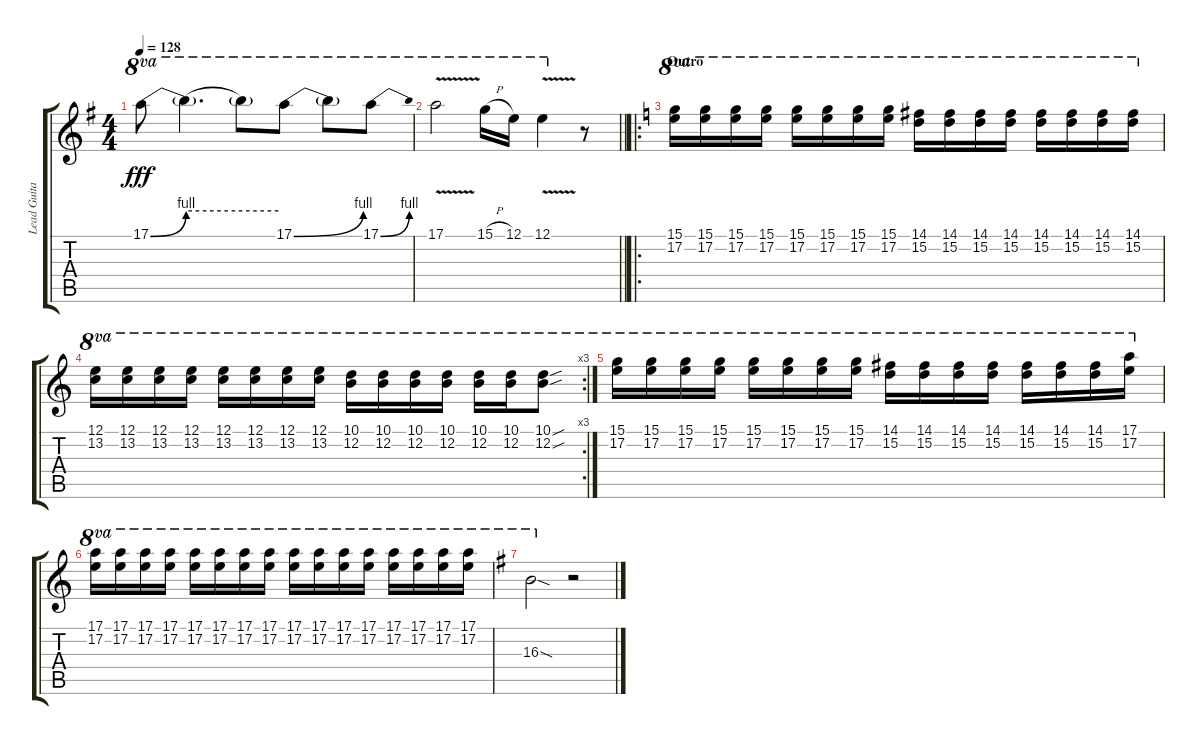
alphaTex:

\track ("Lead Guitar" "Lead Guita") {instrument distortionguitar}
\staff {score tabs}
\tuning (E4 B3 G3 D3 A2 E2) {hide}
\ts (4 4)
\tempo 128
\clef g2
\ks g
17.1{be (bend 0 0 60 4)}.8{ot 8va dy fff} 17.1{be (hold 0 4 60 4) t}.4{d ot 8va} 17.1{t}.8{ot 8va} 17.1{be (bend 0 0 60 4)}.8{ot 8va} 17.1{t}.8{ot 8va} 17.1{be (bend 0 0 60 4)}.8{ot 8va} |
\barLineRight lightlight
17.1{v}.2{ot 8va} 15.1{h}.16{ot 8va} 12.1.16{ot 8va} 12.1{v}.4{ot 8va} r.8 |
\ro
\section ("" "Outro")
\ks c
(15.1 17.2).16{ot 8va} (15.1 17.2).16{ot 8va} (15.1 17.2).16{ot 8va} (15.1 17.2).16{ot 8va} (15.1 17.2).16{ot 8va} (15.1 17.2).16{ot 8va} (15.1 17.2).16{ot 8va} (15.1 17.2).16{ot 8va} (14.1 15.2).16{ot 8va} (14.1 15.2).16{ot 8va} (14.1 15.2).16{ot 8va} (14.1 15.2).16{ot 8va} (14.1 15.2).16{ot 8va} (14.1 15.2).16{ot 8va} (14.1 15.2).16{ot 8va} (14.1 15.2).16{ot 8va} |
\rc 3
(12.1 13.2).16{ot 8va} (12.1 13.2).16{ot 8va} (12.1 13.2).16{ot 8va} (12.1 13.2).16{ot 8va} (12.1 13.2).16{ot 8va} (12.1 13.2).16{ot 8va} (12.1 13.2).16{ot 8va} (12.1 13.2).16{ot 8va} (10.1 12.2).16{ot 8va} (10.1 12.2).16{ot 8va} (10.1 12.2).16{ot 8va} (10.1 12.2).16{ot 8va} (10.1 12.2).16{ot 8va} (10.1 12.2).16{ot 8va} (10.1{sou} 12.2{sou}).8{ot 8va} |
(15.1 17.2).16{ot 8va} (15.1 17.2).16{ot 8va} (15.1 17.2).16{ot 8va} (15.1 17.2).16{ot 8va} (15.1 17.2).16{ot 8va} (15.1 17.2).16{ot 8va} (15.1 17.2).16{ot 8va} (15.1 17.2).16{ot 8va} (14.1 15.2).16{ot 8va} (14.1 15.2).16{ot 8va} (14.1 15.2).16{ot 8va} (14.1 15.2).16{ot 8va} (14.1 15.2).16{ot 8va} (14.1 15.2).16{ot 8va} (14.1 15.2).16{ot 8va} (17.1 17.2).16{ot 8va} |
(17.1 17.2).16{ot 8va} (17.1 17.2).16{ot 8va} (17.1 17.2).16{ot 8va} (17.1 17.2).16{ot 8va} (17.1 17.2).16{ot 8va} (17.1 17.2).16{ot 8va} (17.1 17.2).16{ot 8va} (17.1 17.2).16{ot 8va} (17.1 17.2).16{ot 8va} (17.1 17.2).16{ot 8va} (17.1 17.2).16{ot 8va} (17.1 17.2).16{ot 8va} (17.1 17.2).16{ot 8va} (17.1 17.2).16{ot 8va} (17.1 17.2).16{ot 8va} (17.1 17.2).16{ot 8va} |
\ks g
16.3{sod}.2{ot 8va} r.2
